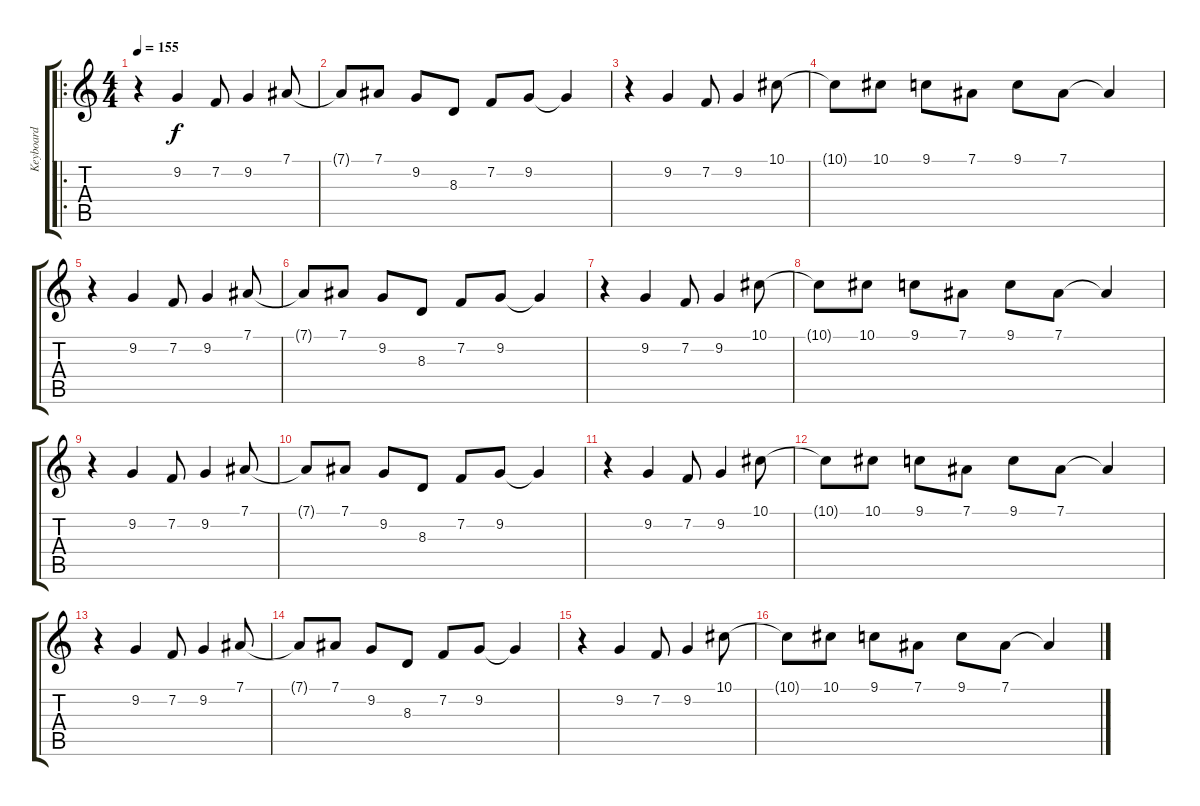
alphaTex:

\track ("Keyboard" "Keyboard") {instrument synthbrass1}
\staff {score tabs}
\tuning (Eb4 Bb3 Gb3 Db3 Ab2 Eb2) {hide}
\ro
\ts (4 4)
\tempo 155
\clef g2
\ks c
r.4{dy f instrument synthbrass1} 9.2.4 7.2.8 9.2.4 7.1.8 |
7.1{t}.8 7.1.8 9.2.8 8.3.8 7.2.8 9.2.8 9.2{t}.4 |
r.4 9.2.4 7.2.8 9.2.4 10.1.8 |
10.1{t}.8 10.1.8 9.1.8 7.1.8 9.1.8 7.1.8 7.1{t}.4 |
r.4 9.2.4 7.2.8 9.2.4 7.1.8 |
7.1{t}.8 7.1.8 9.2.8 8.3.8 7.2.8 9.2.8 9.2{t}.4 |
r.4 9.2.4 7.2.8 9.2.4 10.1.8 |
10.1{t}.8 10.1.8 9.1.8 7.1.8 9.1.8 7.1.8 7.1{t}.4 |
r.4 9.2.4 7.2.8 9.2.4 7.1.8 |
7.1{t}.8 7.1.8 9.2.8 8.3.8 7.2.8 9.2.8 9.2{t}.4 |
r.4 9.2.4 7.2.8 9.2.4 10.1.8 |
10.1{t}.8 10.1.8 9.1.8 7.1.8 9.1.8 7.1.8 7.1{t}.4 |
r.4 9.2.4 7.2.8 9.2.4 7.1.8 |
7.1{t}.8 7.1.8 9.2.8 8.3.8 7.2.8 9.2.8 9.2{t}.4 |
r.4 9.2.4 7.2.8 9.2.4 10.1.8 |
10.1{t}.8 10.1.8 9.1.8 7.1.8 9.1.8 7.1.8 7.1{t}.4
